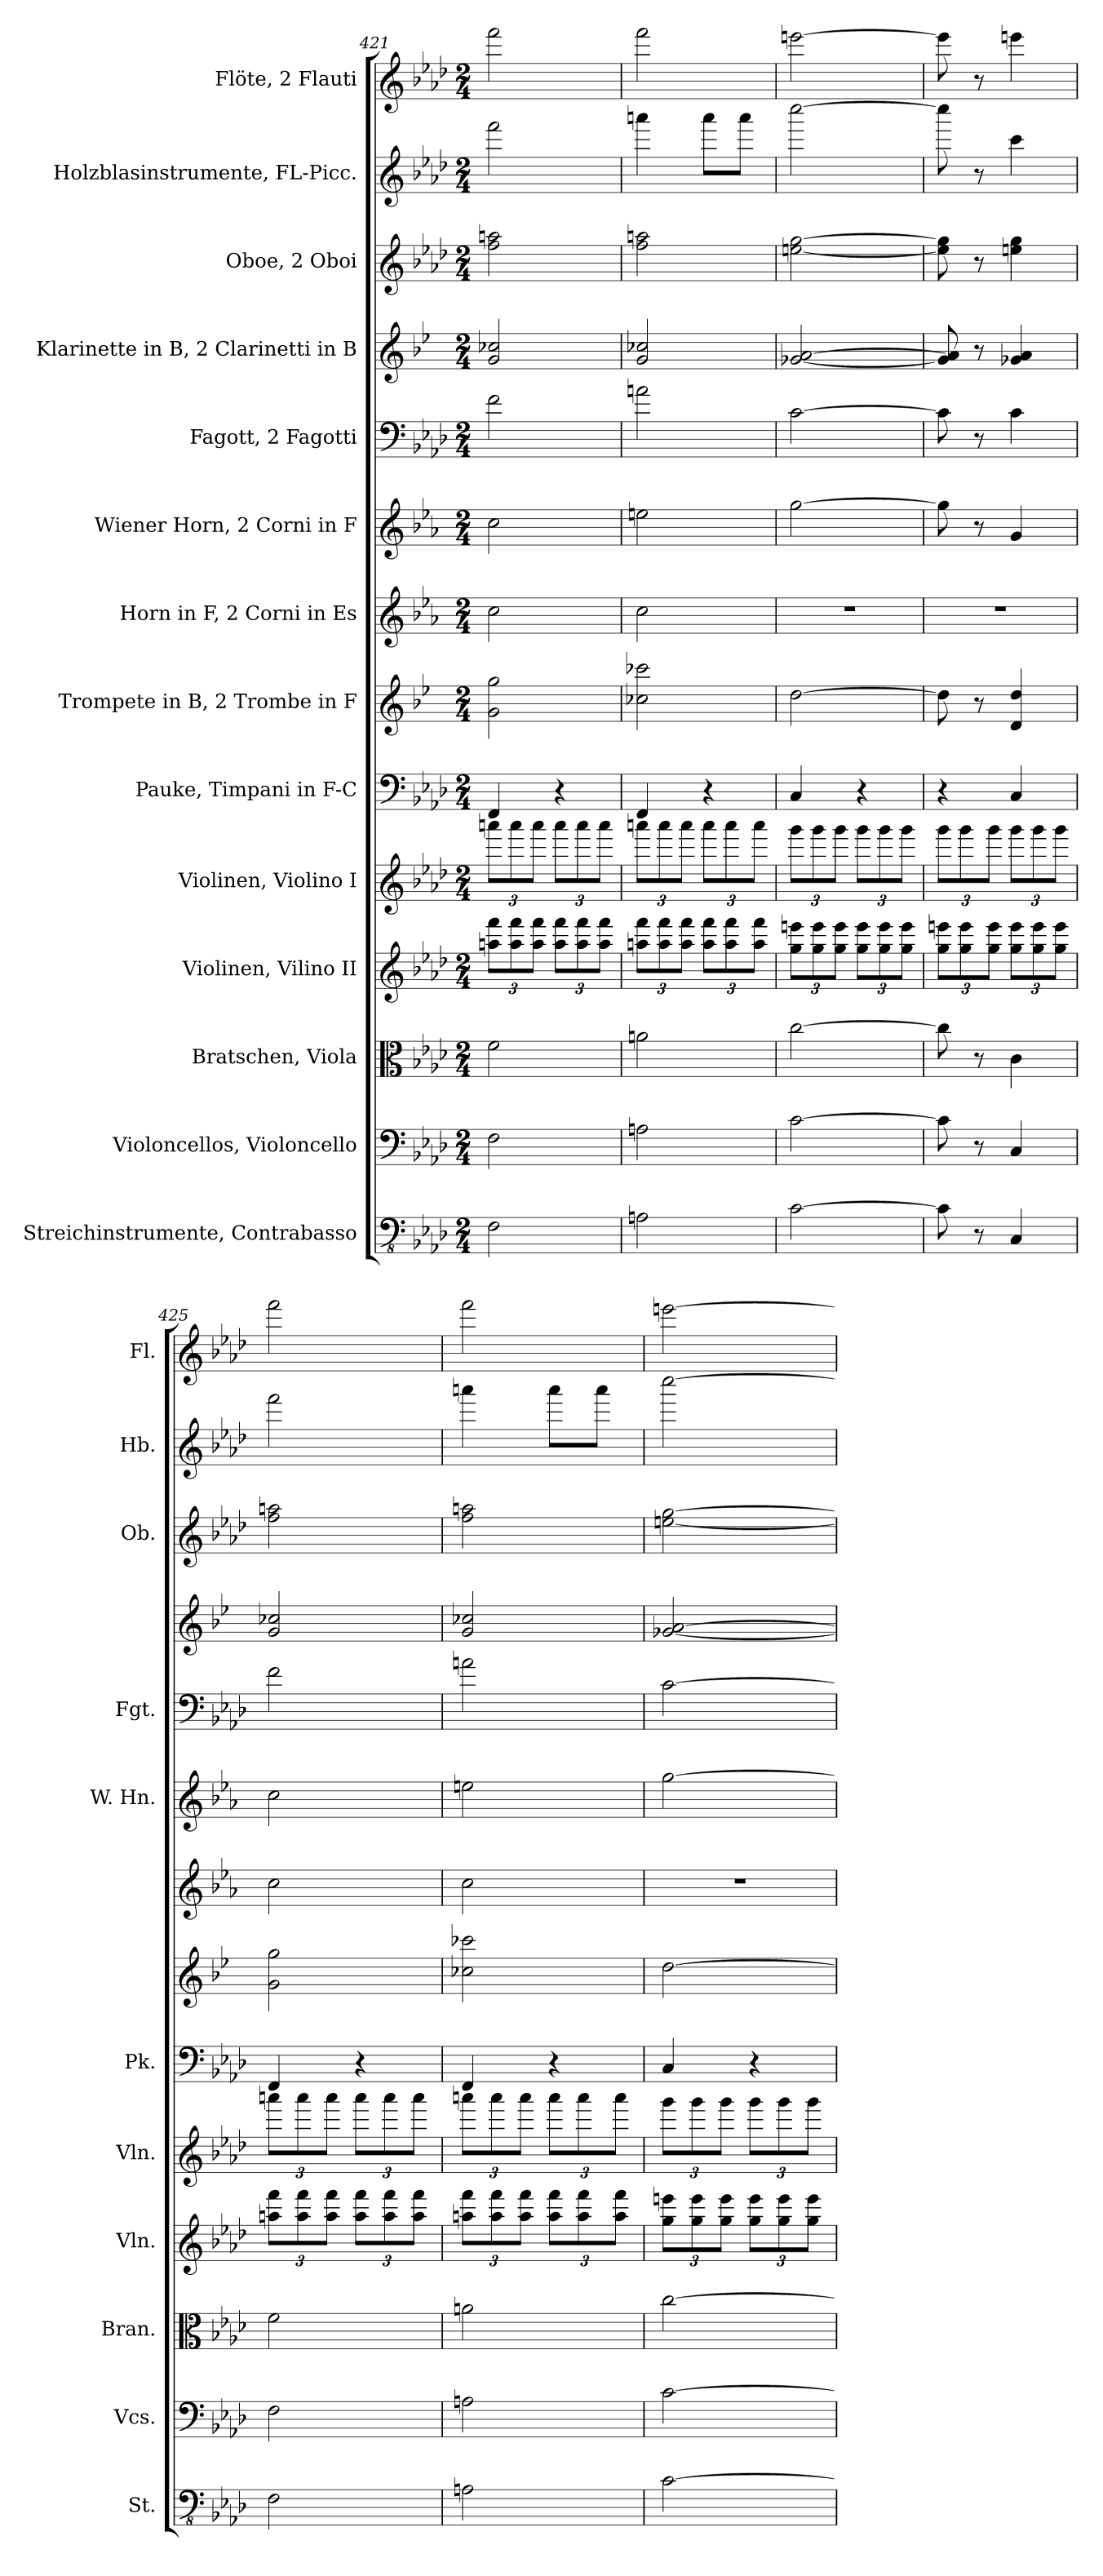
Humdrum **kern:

**kern	**kern	**kern	**kern	**kern	**kern	**kern	**kern	**kern	**kern	**kern	**kern	**kern	**kern
*part14	*part13	*part12	*part11	*part10	*part9	*part8	*part7	*part6	*part5	*part4	*part3	*part2	*part1
*staff14	*staff13	*staff12	*staff11	*staff10	*staff9	*staff8	*staff7	*staff6	*staff5	*staff4	*staff3	*staff2	*staff1
*I"Streichinstrumente, Contrabasso	*I"Violoncellos, Violoncello	*I"Bratschen, Viola	*I"Violinen, Vilino II	*I"Violinen, Violino I	*I"Pauke, Timpani in F-C	*I"Trompete in B, 2 Trombe in F	*I"Horn in F, 2 Corni in Es	*I"Wiener Horn, 2 Corni in F	*I"Fagott, 2 Fagotti	*I"Klarinette in B, 2 Clarinetti in B	*I"Oboe, 2 Oboi	*I"Holzblasinstrumente, FL-Picc.	*I"Flöte, 2 Flauti
*I'St.	*I'Vcs.	*I'Bran.	*I'Vln.	*I'Vln.	*I'Pk.	*	*	*I'W. Hn.	*I'Fgt.	*	*I'Ob.	*I'Hb.	*I'Fl.
*clefFv4	*clefF4	*clefC3	*clefG2	*clefG2	*clefF4	*clefG2	*clefG2	*clefG2	*clefF4	*clefG2	*clefG2	*clefG2	*clefG2
*	*	*	*	*	*	*ITrd1c2	*ITrd4c7	*ITrd4c7	*	*ITrd1c2	*	*	*
*k[b-e-a-d-]	*k[b-e-a-d-]	*k[b-e-a-d-]	*k[b-e-a-d-]	*k[b-e-a-d-]	*k[b-e-a-d-]	*k[b-e-a-d-]	*k[b-e-a-d-]	*k[b-e-a-d-]	*k[b-e-a-d-]	*k[b-e-a-d-]	*k[b-e-a-d-]	*k[b-e-a-d-]	*k[b-e-a-d-]
*M2/4	*M2/4	*M2/4	*M2/4	*M2/4	*M2/4	*M2/4	*M2/4	*M2/4	*M2/4	*M2/4	*M2/4	*M2/4	*M2/4
*	*	*	*Xbrackettup	*Xbrackettup	*	*	*	*	*	*	*	*	*
=421	=421	=421	=421	=421	=421	=421	=421	=421	=421	=421	=421	=421	=421
2FF\	2F\	2f\	12aan\ 12fff\L	12aaan\L	4FF/	2f\ 2ff\	2f\	2f\	2f\	2f/ 2b--X/	2ff\ 2aan\	2fff\	2fff\
.	.	.	12aa\ 12fff\	12aaa\	.	.	.	.	.	.	.	.	.
.	.	.	12aa\ 12fff\J	12aaa\J	.	.	.	.	.	.	.	.	.
.	.	.	12aa\ 12fff\L	12aaa\L	4r	.	.	.	.	.	.	.	.
.	.	.	12aa\ 12fff\	12aaa\	.	.	.	.	.	.	.	.	.
.	.	.	12aa\ 12fff\J	12aaa\J	.	.	.	.	.	.	.	.	.
=422	=422	=422	=422	=422	=422	=422	=422	=422	=422	=422	=422	=422	=422
2AAn\	2An\	2an\	12aan\ 12fff\L	12aaan\L	4FF/	2b--X\ 2bb--X\	2f\	2an\	2an\	2f/ 2b--X/	2ff\ 2aan\	4aaan\	2fff\
.	.	.	12aa\ 12fff\	12aaa\	.	.	.	.	.	.	.	.	.
.	.	.	12aa\ 12fff\J	12aaa\J	.	.	.	.	.	.	.	.	.
.	.	.	12aa\ 12fff\L	12aaa\L	4r	.	.	.	.	.	.	8aaa\L	.
.	.	.	12aa\ 12fff\	12aaa\	.	.	.	.	.	.	.	.	.
.	.	.	.	.	.	.	.	.	.	.	.	8aaa\J	.
.	.	.	12aa\ 12fff\J	12aaa\J	.	.	.	.	.	.	.	.	.
=423	=423	=423	=423	=423	=423	=423	=423	=423	=423	=423	=423	=423	=423
[2C\	[2c\	[2cc\	12gg\ 12eeen\L	12ggg\L	4C/	[2cc\	2r	[2cc\	[2c\	[2f-X/ [2g/	[2een\ [2gg\	[2cccc\	[2eeen\
.	.	.	12gg\ 12eee\	12ggg\	.	.	.	.	.	.	.	.	.
.	.	.	12gg\ 12eee\J	12ggg\J	.	.	.	.	.	.	.	.	.
.	.	.	12gg\ 12eee\L	12ggg\L	4r	.	.	.	.	.	.	.	.
.	.	.	12gg\ 12eee\	12ggg\	.	.	.	.	.	.	.	.	.
.	.	.	12gg\ 12eee\J	12ggg\J	.	.	.	.	.	.	.	.	.
=424	=424	=424	=424	=424	=424	=424	=424	=424	=424	=424	=424	=424	=424
8C\]	8c\]	8cc\]	12gg\ 12eeen\L	12ggg\L	4r	8cc\]	2r	8cc\]	8c\]	8f-/] 8g/]	8ee\] 8gg\]	8cccc\]	8eee\]
.	.	.	12gg\ 12eee\	12ggg\	.	.	.	.	.	.	.	.	.
8r	8r	8r	.	.	.	8r	.	8r	8r	8r	8r	8r	8r
.	.	.	12gg\ 12eee\J	12ggg\J	.	.	.	.	.	.	.	.	.
4CC/	4C/	4c\	12gg\ 12eee\L	12ggg\L	4C/	4c/ 4cc/	.	4c/	4c\	4f-X/ 4g/	4een\ 4gg\	4ccc\	4eeen\
.	.	.	12gg\ 12eee\	12ggg\	.	.	.	.	.	.	.	.	.
.	.	.	12gg\ 12eee\J	12ggg\J	.	.	.	.	.	.	.	.	.
!!LO:PB:g=z
=425	=425	=425	=425	=425	=425	=425	=425	=425	=425	=425	=425	=425	=425
2FF\	2F\	2f\	12aan\ 12fff\L	12aaan\L	4FF/	2f\ 2ff\	2f\	2f\	2f\	2f/ 2b--X/	2ff\ 2aan\	2fff\	2fff\
.	.	.	12aa\ 12fff\	12aaa\	.	.	.	.	.	.	.	.	.
.	.	.	12aa\ 12fff\J	12aaa\J	.	.	.	.	.	.	.	.	.
.	.	.	12aa\ 12fff\L	12aaa\L	4r	.	.	.	.	.	.	.	.
.	.	.	12aa\ 12fff\	12aaa\	.	.	.	.	.	.	.	.	.
.	.	.	12aa\ 12fff\J	12aaa\J	.	.	.	.	.	.	.	.	.
=426	=426	=426	=426	=426	=426	=426	=426	=426	=426	=426	=426	=426	=426
2AAn\	2An\	2an\	12aan\ 12fff\L	12aaan\L	4FF/	2b--X\ 2bb--X\	2f\	2an\	2an\	2f/ 2b--X/	2ff\ 2aan\	4aaan\	2fff\
.	.	.	12aa\ 12fff\	12aaa\	.	.	.	.	.	.	.	.	.
.	.	.	12aa\ 12fff\J	12aaa\J	.	.	.	.	.	.	.	.	.
.	.	.	12aa\ 12fff\L	12aaa\L	4r	.	.	.	.	.	.	8aaa\L	.
.	.	.	12aa\ 12fff\	12aaa\	.	.	.	.	.	.	.	.	.
.	.	.	.	.	.	.	.	.	.	.	.	8aaa\J	.
.	.	.	12aa\ 12fff\J	12aaa\J	.	.	.	.	.	.	.	.	.
=427	=427	=427	=427	=427	=427	=427	=427	=427	=427	=427	=427	=427	=427
[2C\	[2c\	[2cc\	12gg\ 12eeen\L	12ggg\L	4C/	[2cc\	2r	[2cc\	[2c\	[2f-X/ [2g/	[2een\ [2gg\	[2cccc\	[2eeen\
.	.	.	12gg\ 12eee\	12ggg\	.	.	.	.	.	.	.	.	.
.	.	.	12gg\ 12eee\J	12ggg\J	.	.	.	.	.	.	.	.	.
.	.	.	12gg\ 12eee\L	12ggg\L	4r	.	.	.	.	.	.	.	.
.	.	.	12gg\ 12eee\	12ggg\	.	.	.	.	.	.	.	.	.
.	.	.	12gg\ 12eee\J	12ggg\J	.	.	.	.	.	.	.	.	.
=	=	=	=	=	=	=	=	=	=	=	=	=	=
*-	*-	*-	*-	*-	*-	*-	*-	*-	*-	*-	*-	*-	*-
